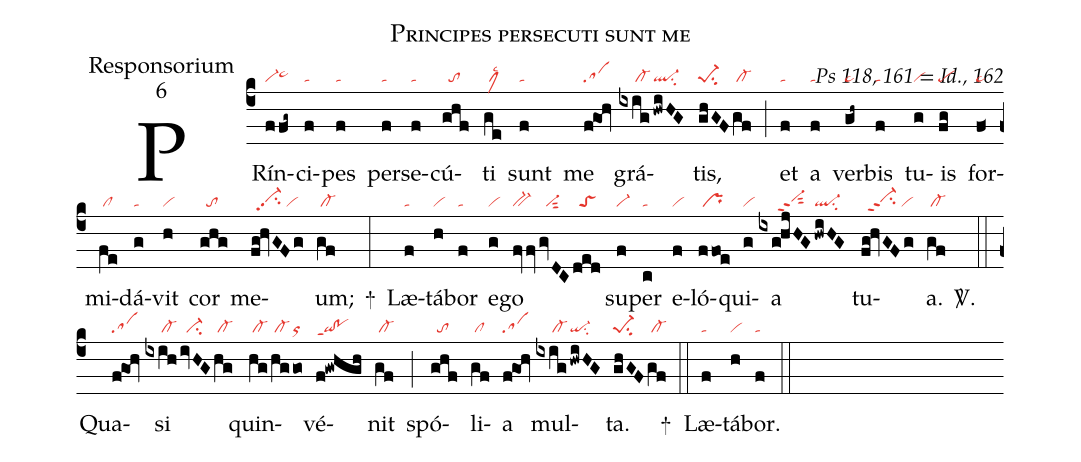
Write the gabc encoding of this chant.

name:Principes persecuti sunt me;
office-part:Responsorium;
mode:6;
commentary:Ps 118, 161 = Id., 162;
nabc-lines:1;
%%
(c4)
PRín(ffg~|vi-pe~hh)ci(f|ta)pes(f|ta) per(f|ta)se(f|ta)cú(ghf|//to)ti(ge|/clMlsc2) sunt(f|ta) me(fgOh|sa) grá(ixig|/////cl-|!hwiHG|ql-su2)tis,(ghGF|pe-1su2|gf|/cl-) (;)
et(f|ta) a(f|ta) ver(gh~|pe~)bis(f|ta) tu(g|vi)is(fg|pe) for(f<|pe~)mi(fe|/cl)dá(g|ta)vit(h|vi) cor(ghg|//to) me(fg!hvGFg|//vi-hhpp2su2/vi)um;(gf|/cl-) +(:)
Læ(f|ta)tá(h|vi)bor(f|ta) e(g|vi)go(fvfv|bv-|gvDC|//vi-sut2|ded|//toS) su(f|vi-)per(c|ta) e(f|vi)ló(ffoe|/pr)qui(g|vi)a(ixghjHG|//////vi-hhppt2sut2|/hwiHG|ql-su2) tu(fg!hvGFg|//vi-hhppt2su2/vi)a.(gf|/cl-) <sp>V/</sp>.(::)
Qua(fgOh|sa)si(ixih|/////cl-|/ivHG|//ci-|hg|/cl-) quin(hg|/cl-|/hg|/cl-|go|or)vé(f!gwhgh|qi!poppt1)nit(gf|/cl-) (;)
spó(ghf|//to)li(gf|/cl)a(fgOh|sa) mul(ixig|/////cl-|!hwiHG|qi-su2)ta.(ghGF|pe-1su2|gf|/cl-) +(::)
Læ(f|ta)tá(h|vi)bor.(f|ta) (::)
